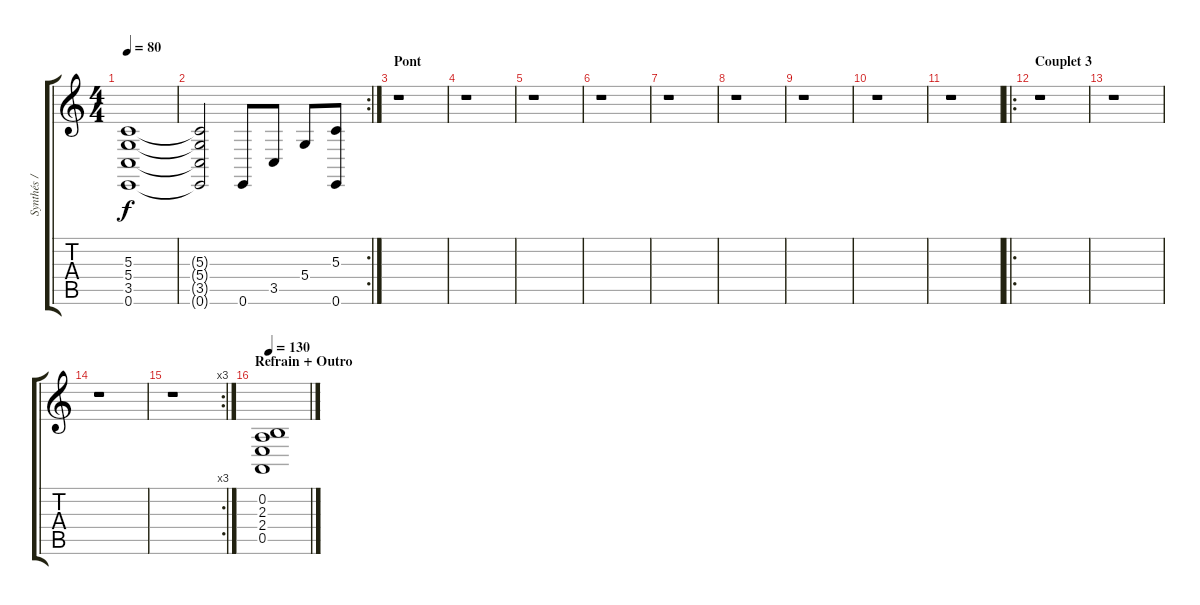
\track ("Synthés / Guitare Outro (DD)" "Synthés / ") {instrument pad7halo}
\staff {score tabs}
\tuning (E4 B3 G3 D3 A2 E2) {hide}
\ts (4 4)
\tempo 80
\clef g2
\ks c
(5.3 5.4 3.5 0.6).1{dy f} |
\rc 2
(5.3{t} 5.4{t} 3.5{t} 0.6{t}).2 0.6.8 3.5.8 5.4.8 (5.3 0.6).8 |
\section ("" "Pont")
r.1 |
r.1 |
r.1 |
r.1 |
r.1 |
r.1 |
r.1 |
r.1 |
r.1 |
\ro
\section ("" "Couplet 3")
r.1 |
r.1 |
r.1 |
\rc 3
r.1 |
\section ("" "Refrain + Outro")
\tempo 130
(0.2 2.3 2.4 0.5).1{instrument distortionguitar}
